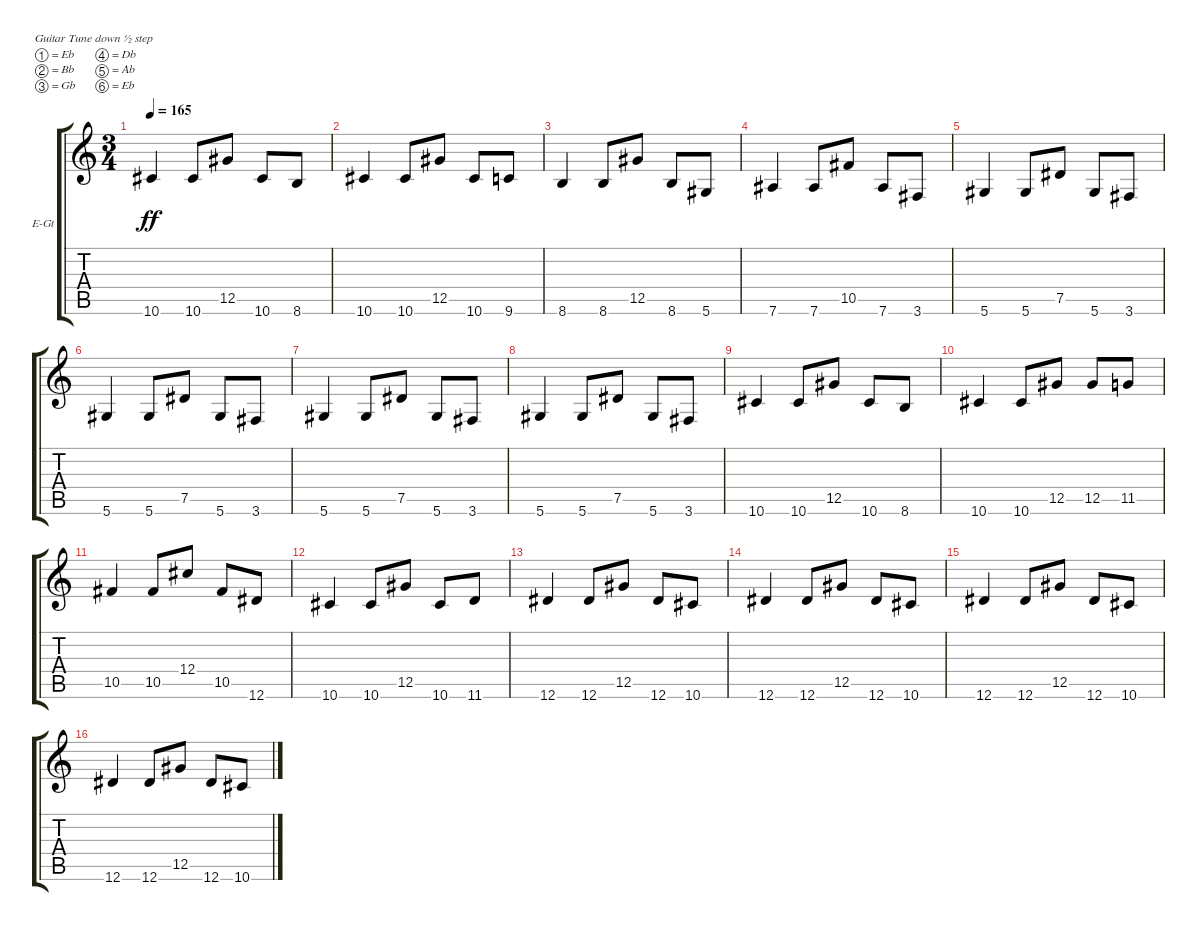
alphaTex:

\bracketExtendMode groupsimilarinstruments
\firstSystemTrackNameOrientation horizontal
\otherSystemsTrackNameOrientation horizontal
\track ("Electric Guitar 1" "E-Gt") {instrument distortionguitar}
\staff {score tabs}
\tuning (Eb4 Bb3 Gb3 Db3 Ab2 Eb2)
\ts (3 4)
\tempo 165
\clef g2
\ks c
10.6.4{dy ff} 10.6.8 12.5.8 10.6.8 8.6.8 |
10.6.4 10.6.8 12.5.8 10.6.8 9.6.8 |
8.6.4 8.6.8 12.5.8 8.6.8 5.6.8 |
7.6.4 7.6.8 10.5.8 7.6.8 3.6.8 |
5.6.4 5.6.8 7.5.8 5.6.8 3.6.8 |
5.6.4 5.6.8 7.5.8 5.6.8 3.6.8 |
5.6.4 5.6.8 7.5.8 5.6.8 3.6.8 |
5.6.4 5.6.8 7.5.8 5.6.8 3.6.8 |
10.6.4 10.6.8 12.5.8 10.6.8 8.6.8 |
10.6.4 10.6.8 12.5.8 12.5.8 11.5.8 |
10.5.4 10.5.8 12.4.8 10.5.8 12.6.8 |
10.6.4 10.6.8 12.5.8 10.6.8 11.6.8 |
12.6.4 12.6.8 12.5.8 12.6.8 10.6.8 |
12.6.4 12.6.8 12.5.8 12.6.8 10.6.8 |
12.6.4 12.6.8 12.5.8 12.6.8 10.6.8 |
12.6.4 12.6.8 12.5.8 12.6.8 10.6.8
